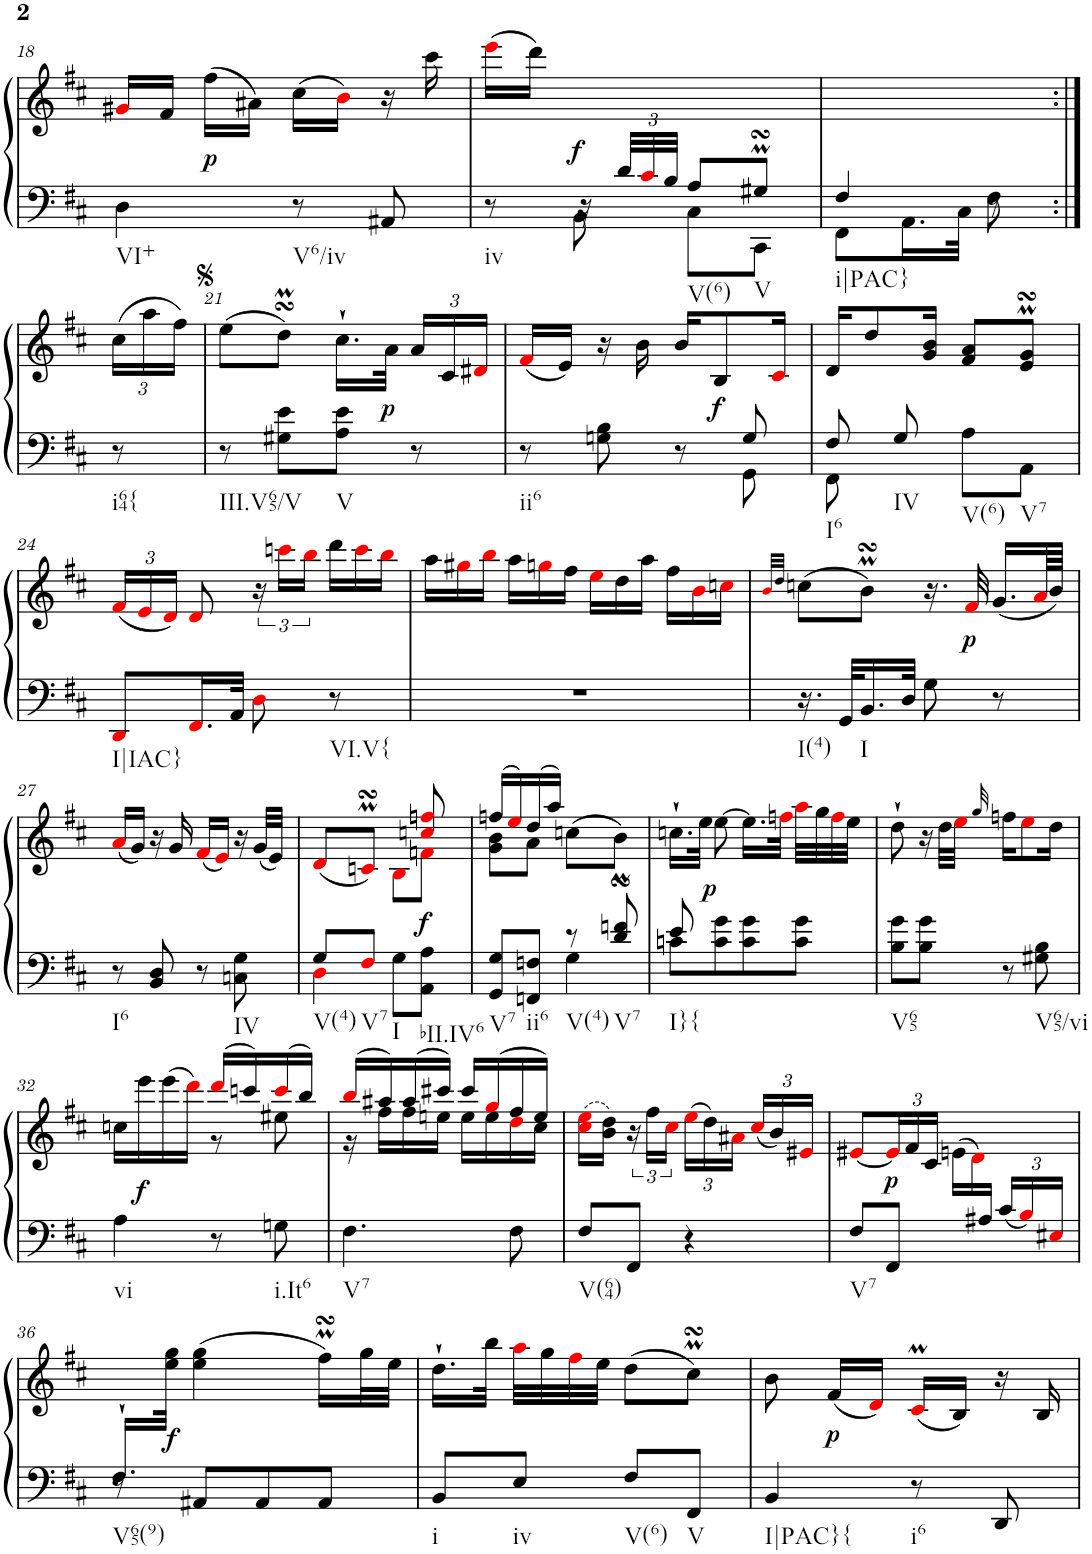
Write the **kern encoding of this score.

**kern	**kern	**dynam
*part1	*part1	*part1
*staff2	*staff1	*staff1/2
*I"Harpsichord	*	*
*I'Hch.	*	*
!!LO:PB:g=z
*clefF4	*clefG2	*
*k[f#c#]	*k[f#c#]	*
*b:	*b:	*
*M2/4	*M2/4	*
=18	=18	=18
!LO:TX:b:t=VI+	!	!
4D\	16g#Xi/LL	.
.	16f#/JJ	.
!	!	!LO:DY:b
.	(>16ff#\LL	p
.	16a#X\JJ)	.
!LO:TX:b:t=V6/iv	!	!
8r	(>16cc#\LL	.
.	16bi\JJ)	.
8AA#X/	16r	.
.	16ccc#\	.
=19	=19	=19
*^	*	*
!LO:TX:b:t=iv	!	!	!
8.ryy	8r	(>16eeei\LL	.
.	.	16ddd\JJ)	.
!	!	!	!LO:DY:b
.	8BB\	16r	f
*Xbrackettup	*	*	*
48d/LLL	.	4ryy	.
48c#i/	.	.	.
48B/JJJ	.	.	.
!LO:TX:b:t=V(6)	!	!	!
8A/L	8C#\L	.	.
!LO:TX:b:t=V	!	!	!
8G#XmsSsS/J	8CC#\J	.	.
.	.	16ryy	.
=20	=20	=20	=20
!LO:TX:b:t=i|PAC}	!	!	!
4F#/	8FF#\L	4ryy	.
.	16.AA\L	.	.
.	32C#\JJk	.	.
8ryy	8F#\	8r	.
*v	*v	*	*
!!LO:LB:g=z
=20X1:|!	=20X1:|!	=20X1:|!
*M1/8	*M1/8	*
*	*Xbrackettup	*
*^	*	*
!LO:TX:b:t=i64{	!	!	!
*v	*v	*	*
8r	(>24cc#\LL	.
.	24aa\	.
.	24ff#\JJ)	.
=21	=21	=21
*M2/4	*M2/4	*
!LO:TX:b:t=III.V65/V	!	!
8r	(>8ee\L	.
8G#X\ 8e\L	8ddMsSSs\J)	.
!LO:TX:b:t=V	!	!
8A\ 8e\J	16.cc#`\LL	.
!	!	!LO:DY:b
.	32a\JJk	p
8r	24a/LL	.
.	24c#/	.
.	24d#Xi/JJ	.
=22	=22	=22
*^	*	*
!LO:TX:b:t=ii6	!	!	!
8r	4.ryy	(<16f#i/LL	.
.	.	16e/JJ)	.
8Gn\ 8B\	.	16r	.
.	.	16b\	.
8r	.	16b/KL	.
!	!	!	!LO:DY:b
.	.	8B/	f
8G/	8GG\	.	.
.	.	16c#i/Jk	.
=23	=23	=23	=23
!LO:TX:b:t=I6	!	!	!
8F#/	8FF#\	16d/KL	.
.	.	8dd/	.
!LO:TX:b:t=IV	!	!	!
8G/	4.ryy	.	.
.	.	16g/ 16b/Jk	.
!LO:TX:b:t=V(6)	!	!	!
!LO:TX:b:t=V7	!	!	!
8A\L	.	8f#/ 8a/L	.
8AA\J	.	8e/sSSSM 8g/sSSSMJ	.
*v	*v	*	*
!!LO:LB:g=z
=24	=24	=24
!LO:TX:b:t=I|IAC}	!	!
8DDi/L	(<24f#i/LL	.
.	24ei/	.
.	24di/JJ)	.
16.FF#i/L	8di/	.
32AA/JJk	.	.
*	*brackettup	*
8Di\	24r	.
.	24cccni\LL	.
.	24bbi\JJ	.
*	*Xtuplet	*
!LO:TX:b:t=VI.V{	!	!
8r	24ddd\LL	.
.	24ccci\	.
.	24bbi\JJ	.
=25	=25	=25
2r	24aa\LL	.
.	24gg#Xi\	.
.	24bbi\JJ	.
.	24aa\LL	.
.	24ggni\	.
.	24ff#\JJ	.
.	24eei\LL	.
.	24dd\	.
.	24aa\JJ	.
.	24ff#\LL	.
.	24bi\	.
.	24ccni\JJ	.
=26	=26	=26
.	32qbi/LLL	.
.	32qdd/JJJ	.
!LO:TX:b:t=I(4)	!	!
16.r	(>8ccn\L	.
32GG/KLL	.	.
!LO:TX:b:t=I	!	!
16.BB/	8bMsSSS\J)	.
32D/JJk	.	.
8G\	16.r	.
!	!	!LO:DY:b
.	32f#i/	p
8r	(<16.g/LL	.
.	64ai/LL	.
.	64b/JJJJ)	.
!!LO:LB:g=z
=27	=27	=27
!LO:TX:b:t=I6	!	!
8r	(<16ai/LL	.
.	16g/JJ)	.
8BB/ 8D/	16r	.
.	16g/	.
8r	(<16f#i/LL	.
.	16ei/JJ)	.
!LO:TX:b:t=IV	!	!
8Cn\ 8G\	16r	.
.	(<32g/LLL	.
.	32e/JJJ)	.
=28	=28	=28
*^	*^	*
!LO:TX:b:t=bII.IV6	!	!	!	!
!LO:TX:b:t=V(4)	!	!	!	!
8G/L	4Di\	(<8di/L	4ryy	.
8F#i/J	.	8cnsSSsMi/J)	.	.
!LO:TX:b:t=V7	!	!	!	!
8G\L	4ryy	8ryy	8Bi\L	.
!LO:TX:b:t=I	!	!	!	!
!	!	!	!	!LO:DY:b
8AA\ 8A\J	.	8ccni/ 8ffni/	8fni\J	f
=29	=29	=29	=29	=29
!LO:TX:b:t=V7	!	!	!	!
8GG/ 8G/L	4ryy	(>16ffn/LL	8g\ 8b\L	.
.	.	16eei/)	.	.
!LO:TX:b:t=ii6	!	!	!	!
8FFn/ 8Fn/J	.	(>16dd/	8a\J	.
.	.	16aa/JJ)	.	.
!LO:TX:b:t=V(4)	!	!	!	!
!LO:TX:b:t=V7	!	!	!	!
8r	4G\	4ryy	(>8ccn\L	.
8d/ 8fn/	.	.	8bMsSSS\J)	.
=30	=30	=30	=30	=30
!LO:TX:b:t=I}{	!	!	!	!
!	!	!	!	!LO:DY:b
*	*	*v	*v	*
8e/	8cn\L	16.ccn`\LL	p
.	.	32ee\JJk	.
4.ryy	8c\ 8g\	[8ee\	.
.	8c\ 8g\	16.ee\LL]	.
.	.	32ffni\JJk	.
.	8c\ 8g\J	32aai\LLL	.
.	.	32gg\	.
.	.	32ffi\	.
.	.	32ee\JJJ	.
*v	*v	*	*
=31	=31	=31
!LO:TX:b:t=V65	!	!
8B\ 8g\L	8dd`\	.
8B\ 8g\J	16r	.
.	32dd\LLL	.
.	32eei\JJJ	.
.	32qgg/	.
8r	16ffn\KL	.
.	8eei\	.
!LO:TX:b:t=V65/vi	!	!
8G#X\ 8B\	.	.
.	16dd\Jk	.
!!LO:LB:g=z
=32	=32	=32
*	*^	*
!LO:TX:b:t=vi	!	!	!
4A\	16ccn\LL	8ryy	.
!	!	!	!LO:DY:b
.	16eee\	.	f
.	(>16eee\	8ryy	.
.	16dddi\JJ)	.	.
8r	(>16dddi/LL	8r	.
.	16cccn/)	.	.
!LO:TX:b:t=i.It6	!	!	!
8Gn\	(>16ccci/	8ee#X\	.
.	16bb/JJ)	.	.
=33	=33	=33	=33
!LO:TX:b:t=V7	!	!	!
4.F#\	(>16bbi/LL	16r	.
.	16aa#X/)	16ff#\LL	.
.	(>16aa#/	16ff#\	.
.	16ccc#X/JJ)	16een\JJ	.
.	16ccc#/LL	16ee\LL	.
.	(>16ggi/	16ee\	.
8F#\	16ff#/	16ddi\	.
.	16ee/JJ)	16cc#\JJ	.
=34	=34	=34	=34
!LO:TX:b:t=V(64)	!	!	!
*	*v	*v	*
8F#/L	(>16cc#i\ 16eei\LL	.
.	16b\ 16dd\JJ)	.
*	*tuplet	*
8FF#/J	24r	.
.	24ff#\LL	.
.	24cc#i\JJ	.
*	*Xbrackettup	*
4r	(>24eei\LL	.
.	24dd\)	.
.	24a#Xi\JJ	.
.	(<24cc#i/LL	.
.	24b/)	.
.	24e#Xi/JJ	.
=35	=35	=35
*^	*	*
!LO:TX:b:t=V7	!	!	!
3ryy	8F#/L	[8e#Xi/L	.
!	!	!	!LO:DY:b
.	8FF#/J	24e#i/L]	p
.	.	24f#/	.
.	.	24c#/JJ	.
*	*	*Xtuplet	*
.	4ryy	(>24en\LL	.
.	.	24di\)	.
24A#X/JJ	.	6ryy	.
24c#/LL	.	.	.
24Bi/	.	.	.
24E#Xi/JJ	.	.	.
!!LO:LB:g=z
=36	=36	=36	=36
!LO:TX:b:t=V65(9)	!	!	!
16.F#`>/LL	8r	16.ryy	.
!	!	!	!LO:DY:b
4ryy	.	32ee\ 32gg\JJk	f
.	8AA#X/L	(>4ee\ 4gg\	.
.	8AA#/	.	.
8ryy	.	.	.
.	8AA#/J	16ff#msSsS\LL)	.
.	.	32gg\L	.
32ryy	.	32ee\JJJ	.
*v	*v	*	*
=37	=37	=37
!LO:TX:b:t=i	!	!
8BB/L	16.dd`\LL	.
.	32bb\JJk	.
!LO:TX:b:t=iv	!	!
8E/J	32aai\LLL	.
.	32gg\	.
.	32ff#i\	.
.	32ee\JJJ	.
!LO:TX:b:t=V(6)	!	!
8F#/L	(>8dd\L	.
!LO:TX:b:t=V	!	!
8FF#/J	8cc#msSsS\J)	.
=38	=38	=38
!LO:TX:b:t=I|PAC}{	!	!
4BB/	8b\	.
!	!	!LO:DY:b
.	(<16f#/LL	p
.	16di/JJ)	.
!LO:TX:b:t=i6	!	!
8r	(<16c#mi/LL	.
.	16B/JJ)	.
8DD/	16r	.
.	16B/	.
=	=	=
*-	*-	*-
